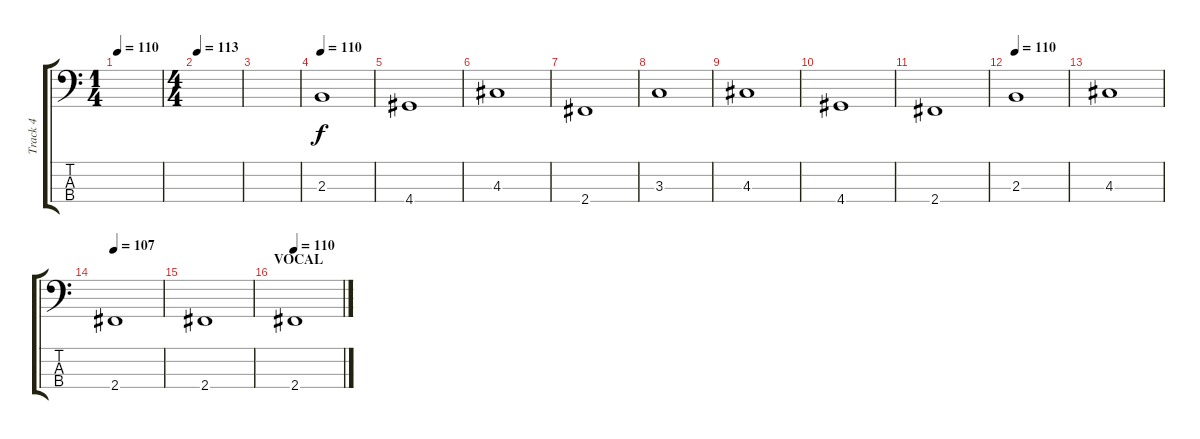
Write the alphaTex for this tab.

\track ("Track 4" "Track 4") {instrument electricbasspick}
\staff {score tabs}
\tuning (G2 D2 A1 E1) {hide}
\ts (1 4)
\tempo 110
\tempo 140
\tempo 110
\clef f4
\ks c
|
\ts (4 4)
\tempo 113
|
|
\tempo 110
2.3.1 |
4.4.1 |
4.3.1 |
2.4.1 |
3.3.1 |
4.3.1 |
4.4.1 |
2.4.1 |
\tempo 110
2.3.1 |
4.3.1 |
\tempo 107
2.4.1 |
2.4.1 |
\section ("" "VOCAL")
\tempo 110
2.4.1
